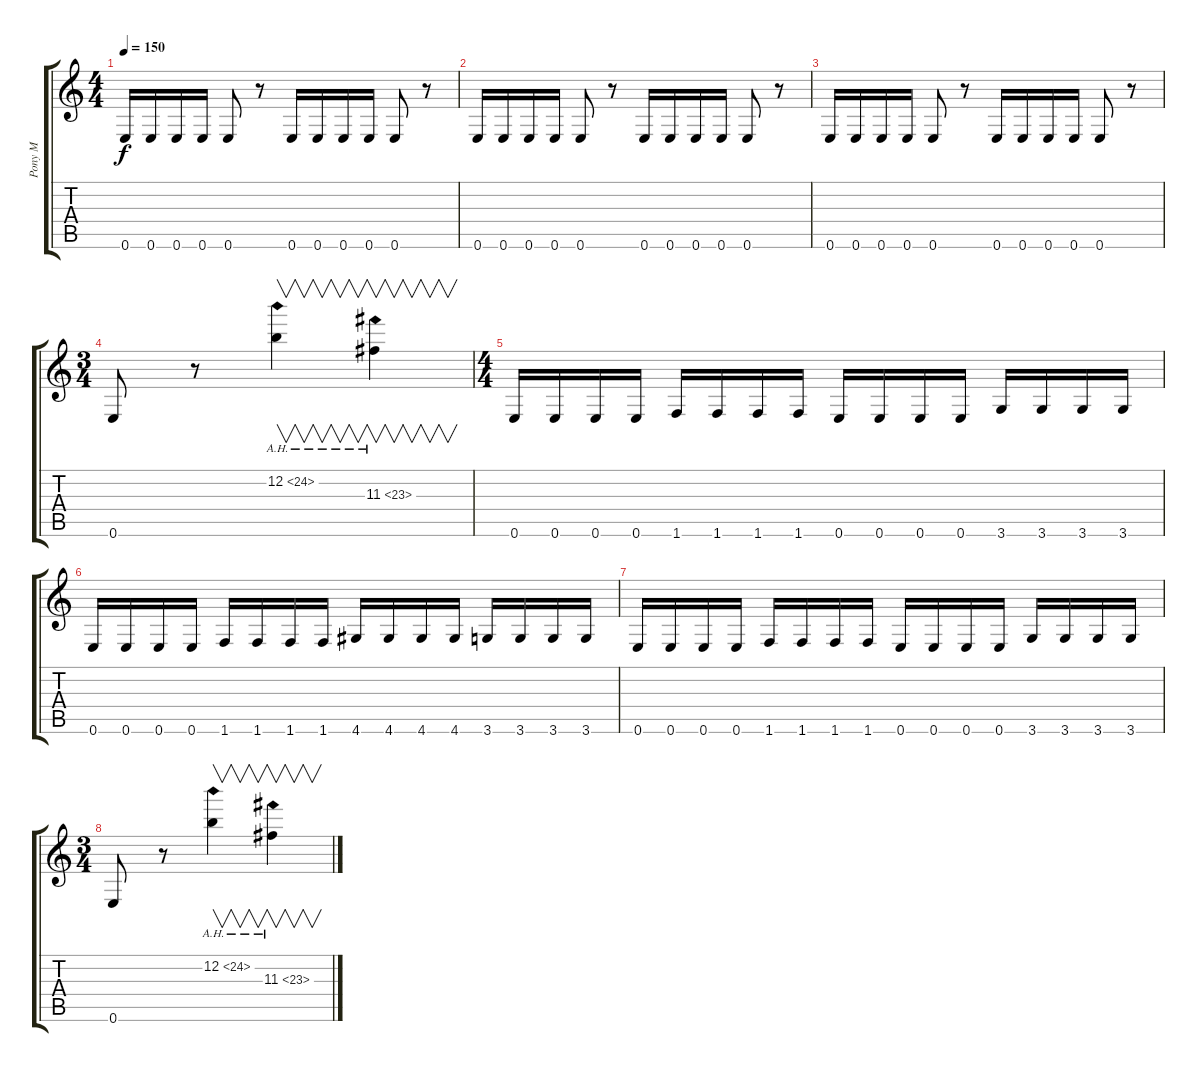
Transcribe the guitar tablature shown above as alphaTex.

\track ("Pony M" "Pony M") {instrument overdrivenguitar}
\staff {score tabs}
\tuning (E4 B3 G3 D3 A2 E2) {hide}
\ts (4 4)
\tempo 150
\clef g2
\ks c
0.6.16{dy f} 0.6.16 0.6.16 0.6.16 0.6.8 r.8 0.6.16 0.6.16 0.6.16 0.6.16 0.6.8 r.8 |
0.6.16 0.6.16 0.6.16 0.6.16 0.6.8 r.8 0.6.16 0.6.16 0.6.16 0.6.16 0.6.8 r.8 |
0.6.16 0.6.16 0.6.16 0.6.16 0.6.8 r.8 0.6.16 0.6.16 0.6.16 0.6.16 0.6.8 r.8 |
\ts (3 4)
0.6.8 r.8 12.2{ah 12}.4{v} 11.3{ah 12}.4{v} |
\ts (4 4)
0.6.16 0.6.16 0.6.16 0.6.16 1.6.16 1.6.16 1.6.16 1.6.16 0.6.16 0.6.16 0.6.16 0.6.16 3.6.16 3.6.16 3.6.16 3.6.16 |
0.6.16 0.6.16 0.6.16 0.6.16 1.6.16 1.6.16 1.6.16 1.6.16 4.6.16 4.6.16 4.6.16 4.6.16 3.6.16 3.6.16 3.6.16 3.6.16 |
0.6.16 0.6.16 0.6.16 0.6.16 1.6.16 1.6.16 1.6.16 1.6.16 0.6.16 0.6.16 0.6.16 0.6.16 3.6.16 3.6.16 3.6.16 3.6.16 |
\ts (3 4)
0.6.8 r.8 12.2{ah 12}.4{v} 11.3{ah 12}.4{v}
